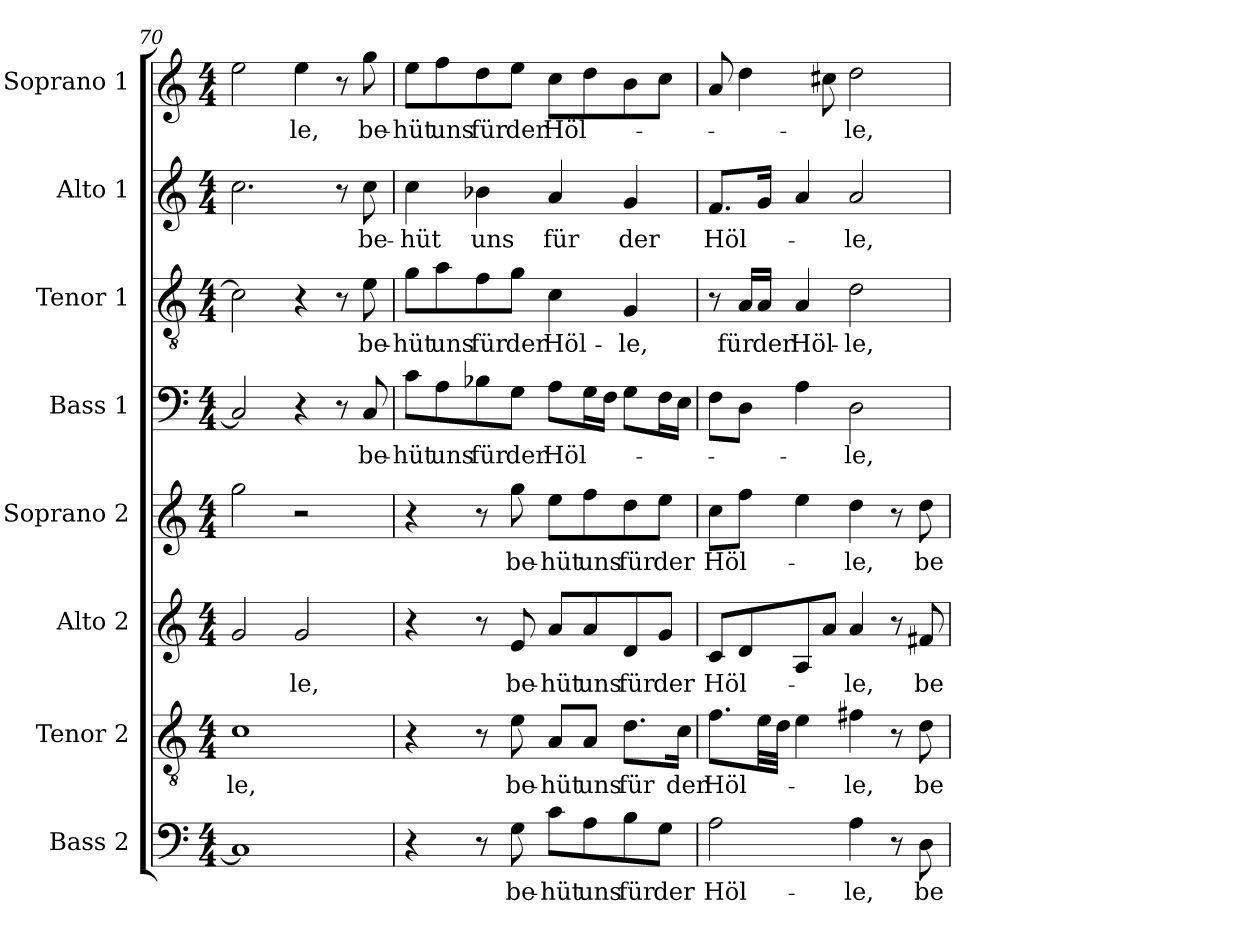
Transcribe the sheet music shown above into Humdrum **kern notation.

**kern	**text	**kern	**text	**kern	**text	**kern	**text	**kern	**text	**kern	**text	**kern	**text	**kern	**text
*part8	*part8	*part7	*part7	*part6	*part6	*part5	*part5	*part4	*part4	*part3	*part3	*part2	*part2	*part1	*part1
*staff8	*staff8	*staff7	*staff7	*staff6	*staff6	*staff5	*staff5	*staff4	*staff4	*staff3	*staff3	*staff2	*staff2	*staff1	*staff1
*I"Bass 2	*	*I"Tenor 2	*	*I"Alto 2	*	*I"Soprano 2	*	*I"Bass 1	*	*I"Tenor 1	*	*I"Alto 1	*	*I"Soprano 1	*
*I'B2	*	*I'T2	*	*I'A2	*	*I'S2	*	*I'B1	*	*I'T1	*	*I'A1	*	*I'S1	*
*clefF4	*	*clefGv2	*	*clefG2	*	*clefG2	*	*clefF4	*	*clefGv2	*	*clefG2	*	*clefG2	*
*	*	*ITrd7c12	*	*	*	*	*	*	*	*ITrd7c12	*	*	*	*	*
*k[]	*	*k[]	*	*k[]	*	*k[]	*	*k[]	*	*k[]	*	*k[]	*	*k[]	*
*C:	*	*C:	*	*C:	*	*C:	*	*C:	*	*C:	*	*C:	*	*C:	*
*M4/4	*	*M4/4	*	*M4/4	*	*M4/4	*	*M4/4	*	*M4/4	*	*M4/4	*	*M4/4	*
=70	=70	=70	=70	=70	=70	=70	=70	=70	=70	=70	=70	=70	=70	=70	=70
!	!	!	!LO:LY:b:color=#000000	!	!	!	!	!	!	!	!	!	!	!	!
1Ci]	.	1Ci	-le,	2gi/	.	2ggi\	.	2Ci/]	.	2Ci\]	.	2.cci\	.	2eei\	.
!	!	!	!	!	!LO:LY:b:color=#000000	!	!	!	!	!	!	!	!	!	!
!	!	!	!	!	!	!	!	!	!	!	!	!	!	!	!LO:LY:b:color=#000000
.	.	.	.	2gi/	-le,	2r	.	4r	.	4r	.	.	.	4eei\	-le,
.	.	.	.	.	.	.	.	8r	.	8r	.	8r	.	8r	.
!	!	!	!	!	!	!	!	!	!LO:LY:b:color=#000000	!	!	!	!	!	!
!	!	!	!	!	!	!	!	!	!	!	!LO:LY:b:color=#000000	!	!	!	!
!	!	!	!	!	!	!	!	!	!	!	!	!	!LO:LY:b:color=#000000	!	!
!	!	!	!	!	!	!	!	!	!	!	!	!	!	!	!LO:LY:b:color=#000000
.	.	.	.	.	.	.	.	8Ci/	be-	8Ei\	be-	8cci\	be-	8ggi\	be-
!!LO:PB:g=z
=71	=71	=71	=71	=71	=71	=71	=71	=71	=71	=71	=71	=71	=71	=71	=71
!	!	!	!	!	!	!	!	!	!LO:LY:b:color=#000000	!	!	!	!	!	!
!	!	!	!	!	!	!	!	!	!	!	!LO:LY:b:color=#000000	!	!	!	!
!	!	!	!	!	!	!	!	!	!	!	!	!	!LO:LY:b:color=#000000	!	!
!	!	!	!	!	!	!	!	!	!	!	!	!	!	!	!LO:LY:b:color=#000000
4r	.	4r	.	4r	.	4r	.	8ci\L	-hüt	8Gi\L	-hüt	4cci\	-hüt	8eei\L	-hüt
!	!	!	!	!	!	!	!	!	!LO:LY:b:color=#000000	!	!	!	!	!	!
!	!	!	!	!	!	!	!	!	!	!	!LO:LY:b:color=#000000	!	!	!	!
!	!	!	!	!	!	!	!	!	!	!	!	!	!	!	!LO:LY:b:color=#000000
.	.	.	.	.	.	.	.	8Ai\	uns	8Ai\	uns	.	.	8ffi\	uns
!	!	!	!	!	!	!	!	!	!LO:LY:b:color=#000000	!	!	!	!	!	!
!	!	!	!	!	!	!	!	!	!	!	!LO:LY:b:color=#000000	!	!	!	!
!	!	!	!	!	!	!	!	!	!	!	!	!	!LO:LY:b:color=#000000	!	!
!	!	!	!	!	!	!	!	!	!	!	!	!	!	!	!LO:LY:b:color=#000000
8r	.	8r	.	8r	.	8r	.	8B-Xi\	für	8Fi\	für	4b-Xi\	uns	8ddi\	für
!	!LO:LY:b:color=#000000	!	!	!	!	!	!	!	!	!	!	!	!	!	!
!	!	!	!LO:LY:b:color=#000000	!	!	!	!	!	!	!	!	!	!	!	!
!	!	!	!	!	!LO:LY:b:color=#000000	!	!	!	!	!	!	!	!	!	!
!	!	!	!	!	!	!	!LO:LY:b:color=#000000	!	!	!	!	!	!	!	!
!	!	!	!	!	!	!	!	!	!LO:LY:b:color=#000000	!	!	!	!	!	!
!	!	!	!	!	!	!	!	!	!	!	!LO:LY:b:color=#000000	!	!	!	!
!	!	!	!	!	!	!	!	!	!	!	!	!	!	!	!LO:LY:b:color=#000000
8Gi\	be-	8Ei\	be-	8ei/	be-	8ggi\	be-	8Gi\J	der	8Gi\J	der	.	.	8eei\J	der
!	!LO:LY:b:color=#000000	!	!	!	!	!	!	!	!	!	!	!	!	!	!
!	!	!	!LO:LY:b:color=#000000	!	!	!	!	!	!	!	!	!	!	!	!
!	!	!	!	!	!LO:LY:b:color=#000000	!	!	!	!	!	!	!	!	!	!
!	!	!	!	!	!	!	!LO:LY:b:color=#000000	!	!	!	!	!	!	!	!
!	!	!	!	!	!	!	!	!	!LO:LY:b:color=#000000	!	!	!	!	!	!
!	!	!	!	!	!	!	!	!	!	!	!LO:LY:b:color=#000000	!	!	!	!
!	!	!	!	!	!	!	!	!	!	!	!	!	!LO:LY:b:color=#000000	!	!
!	!	!	!	!	!	!	!	!	!	!	!	!	!	!	!LO:LY:b:color=#000000
8ci\L	-hüt	8AAi/L	-hüt	8ai/L	-hüt	8eei\L	-hüt	8Ai\L	Höl-	4Ci\	Höl-	4ai/	für	8cci\L	Höl-
!	!LO:LY:b:color=#000000	!	!	!	!	!	!	!	!	!	!	!	!	!	!
!	!	!	!LO:LY:b:color=#000000	!	!	!	!	!	!	!	!	!	!	!	!
!	!	!	!	!	!LO:LY:b:color=#000000	!	!	!	!	!	!	!	!	!	!
!	!	!	!	!	!	!	!LO:LY:b:color=#000000	!	!	!	!	!	!	!	!
8Ai\	uns	8AAi/J	uns	8ai/	uns	8ffi\	uns	16Gi\L	.	.	.	.	.	8ddi\	.
.	.	.	.	.	.	.	.	16Fi\JJ	.	.	.	.	.	.	.
!	!LO:LY:b:color=#000000	!	!	!	!	!	!	!	!	!	!	!	!	!	!
!	!	!	!LO:LY:b:color=#000000	!	!	!	!	!	!	!	!	!	!	!	!
!	!	!	!	!	!LO:LY:b:color=#000000	!	!	!	!	!	!	!	!	!	!
!	!	!	!	!	!	!	!LO:LY:b:color=#000000	!	!	!	!	!	!	!	!
!	!	!	!	!	!	!	!	!	!	!	!LO:LY:b:color=#000000	!	!	!	!
!	!	!	!	!	!	!	!	!	!	!	!	!	!LO:LY:b:color=#000000	!	!
8Bi\	für	8.Di\L	für	8di/	für	8ddi\	für	8Gi\L	.	4GGi/	-le,	4gi/	der	8bi\	.
!	!LO:LY:b:color=#000000	!	!	!	!	!	!	!	!	!	!	!	!	!	!
!	!	!	!	!	!LO:LY:b:color=#000000	!	!	!	!	!	!	!	!	!	!
!	!	!	!	!	!	!	!LO:LY:b:color=#000000	!	!	!	!	!	!	!	!
8Gi\J	der	.	.	8gi/J	der	8eei\J	der	16Fi\L	.	.	.	.	.	8cci\J	.
!	!	!	!LO:LY:b:color=#000000	!	!	!	!	!	!	!	!	!	!	!	!
.	.	16Ci\Jk	der	.	.	.	.	16Ei\JJ	.	.	.	.	.	.	.
=72	=72	=72	=72	=72	=72	=72	=72	=72	=72	=72	=72	=72	=72	=72	=72
!	!LO:LY:b:color=#000000	!	!	!	!	!	!	!	!	!	!	!	!	!	!
!	!	!	!LO:LY:b:color=#000000	!	!	!	!	!	!	!	!	!	!	!	!
!	!	!	!	!	!LO:LY:b:color=#000000	!	!	!	!	!	!	!	!	!	!
!	!	!	!	!	!	!	!LO:LY:b:color=#000000	!	!	!	!	!	!	!	!
!	!	!	!	!	!	!	!	!	!	!	!	!	!LO:LY:b:color=#000000	!	!
2Ai\	Höl-	8.Fi\L	Höl-	8ci/L	Höl-	8cci\L	Höl-	8Fi\L	.	8r	.	8.fi/L	Höl-	8ai/	.
!	!	!	!	!	!	!	!	!	!	!	!LO:LY:b:color=#000000	!	!	!	!
.	.	.	.	8di/	.	8ffi\J	.	8Di\J	.	16AAi/LL	für	.	.	4ddi\	.
!	!	!	!	!	!	!	!	!	!	!	!LO:LY:b:color=#000000	!	!	!	!
.	.	32Ei\LL	.	.	.	.	.	.	.	16AAi/JJ	der	16gi/Jk	.	.	.
.	.	32Di\JJJ	.	.	.	.	.	.	.	.	.	.	.	.	.
!	!	!	!	!	!	!	!	!	!	!	!LO:LY:b:color=#000000	!	!	!	!
.	.	4Ei\	.	8Ai/	.	4eei\	.	4Ai\	.	4AAi/	Höl-	4ai/	.	.	.
.	.	.	.	8ai/J	.	.	.	.	.	.	.	.	.	8cc#Xi\	.
!	!LO:LY:b:color=#000000	!	!	!	!	!	!	!	!	!	!	!	!	!	!
!	!	!	!LO:LY:b:color=#000000	!	!	!	!	!	!	!	!	!	!	!	!
!	!	!	!	!	!LO:LY:b:color=#000000	!	!	!	!	!	!	!	!	!	!
!	!	!	!	!	!	!	!LO:LY:b:color=#000000	!	!	!	!	!	!	!	!
!	!	!	!	!	!	!	!	!	!LO:LY:b:color=#000000	!	!	!	!	!	!
!	!	!	!	!	!	!	!	!	!	!	!LO:LY:b:color=#000000	!	!	!	!
!	!	!	!	!	!	!	!	!	!	!	!	!	!LO:LY:b:color=#000000	!	!
!	!	!	!	!	!	!	!	!	!	!	!	!	!	!	!LO:LY:b:color=#000000
4Ai\	-le,	4F#Xi\	-le,	4ai/	-le,	4ddi\	-le,	2Di\	-le,	2Di\	-le,	2ai/	-le,	2ddi\	-le,
8r	.	8r	.	8r	.	8r	.	.	.	.	.	.	.	.	.
!	!LO:LY:b:color=#000000	!	!	!	!	!	!	!	!	!	!	!	!	!	!
!	!	!	!LO:LY:b:color=#000000	!	!	!	!	!	!	!	!	!	!	!	!
!	!	!	!	!	!LO:LY:b:color=#000000	!	!	!	!	!	!	!	!	!	!
!	!	!	!	!	!	!	!LO:LY:b:color=#000000	!	!	!	!	!	!	!	!
8Di\	be-	8Di\	be-	8f#Xi/	be-	8ddi\	be-	.	.	.	.	.	.	.	.
=	=	=	=	=	=	=	=	=	=	=	=	=	=	=	=
*-	*-	*-	*-	*-	*-	*-	*-	*-	*-	*-	*-	*-	*-	*-	*-
